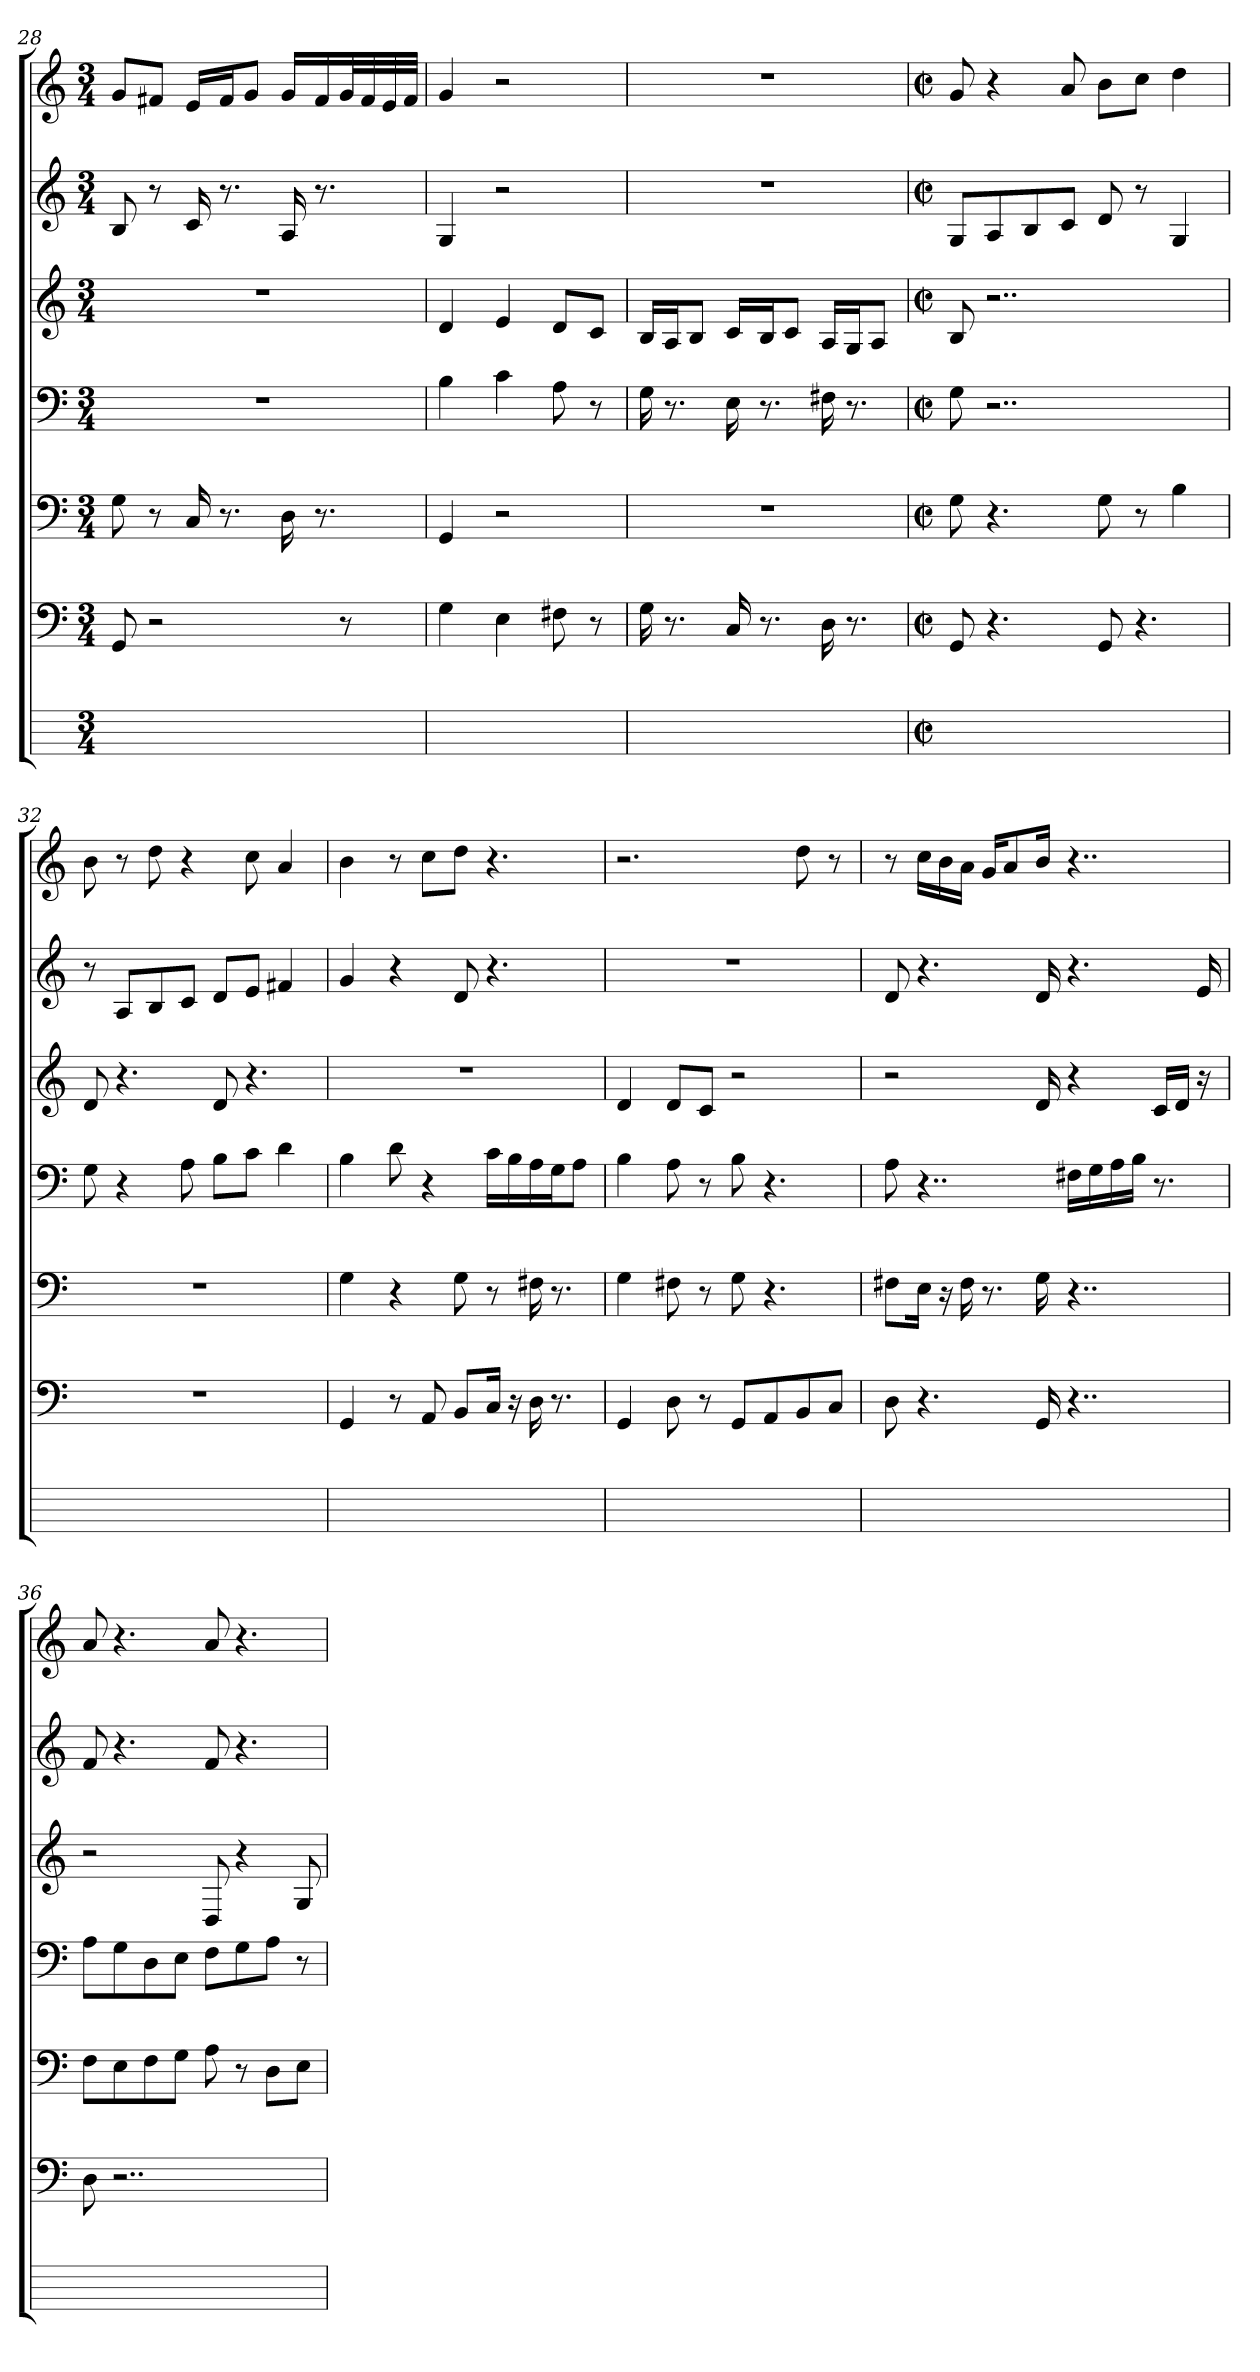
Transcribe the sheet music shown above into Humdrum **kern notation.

**kern	**kern	**kern	**kern	**kern	**kern	**kern
*part7	*part6	*part5	*part4	*part3	*part2	*part1
*staff7	*staff6	*staff5	*staff4	*staff3	*staff2	*staff1
*	*clefF4	*clefF4	*clefF4	*clefG2	*clefG2	*clefG2
*	*k[]	*k[]	*k[]	*k[]	*k[]	*k[]
*	*C:	*C:	*C:	*C:	*C:	*C:
*M3/4	*M3/4	*M3/4	*M3/4	*M3/4	*M3/4	*M3/4
=28	=28	=28	=28	=28	=28	=28
2.ryy	8GG	8G	2.r	2.r	8B	8gL
.	2r	8r	.	.	8r	8f#XiJ
.	.	16C	.	.	16c	16eLL
.	.	8.r	.	.	8.r	16f#jJ
.	.	.	.	.	.	8giJ
.	.	16D	.	.	16A	16giLL
.	.	8.r	.	.	8.r	16f#j
.	8r	.	.	.	.	32gjL
.	.	.	.	.	.	32f#j
.	.	.	.	.	.	32ej
.	.	.	.	.	.	32f#jJJJ
=29	=29	=29	=29	=29	=29	=29
2.ryy	4G	4GG	4B	4d	4G	4g
.	4E	2r	4c	4e	2r	2r
.	8F#XZ	.	8A	8dL	.	.
.	8r	.	8r	8ciJ	.	.
=30	=30	=30	=30	=30	=30	=30
2.ryy	16G	2.r	16G	16BLL	2.r	2.r
.	8.r	.	8.r	16AjJ	.	.
.	.	.	.	8BVJ	.	.
.	16C	.	16E	16cLL	.	.
.	8.r	.	8.r	16BjJ	.	.
.	.	.	.	8cVJ	.	.
.	16D	.	16F#XZ	16ALL	.	.
.	8.r	.	8.r	16GjJ	.	.
.	.	.	.	8AVJ	.	.
=31	=31	=31	=31	=31	=31	=31
*stria6	*	*	*	*	*	*
*M2/2	*M2/2	*M2/2	*M2/2	*M2/2	*M2/2	*M2/2
*met(c|)	*met(c|)	*met(c|)	*met(c|)	*met(c|)	*met(c|)	*met(c|)
1ryy	8GG	8G	8G	8Bi	8GL	8g
.	4.r	4.r	2..r	2..r	8A	4r
.	.	.	.	.	8B	.
.	.	.	.	.	8cJ	8a
.	8GGV	8G	.	.	8d	8bL
.	4.r	8r	.	.	8r	8ccJ
.	.	4Bi	.	.	4G	4dd
=32	=32	=32	=32	=32	=32	=32
1ryy	1r	1r	8G	8d	8r	8b
.	.	.	4r	4.r	8AL	8r
.	.	.	.	.	8B	8dd
.	.	.	8A	.	8cJ	4r
.	.	.	8BL	8d	8dL	.
.	.	.	8cJ	4.r	8eJ	8cc
.	.	.	4d	.	4f#XZ	4a
=33	=33	=33	=33	=33	=33	=33
1ryy	4GG	4G	4B	1r	4g	4b
.	8r	4r	8d	.	4r	8r
.	8AA	.	4r	.	.	8ccL
.	8BBL	8GV	.	.	8d	8ddJ
.	16CJk	8r	16cLL	.	4.r	4.r
.	16r	.	16Bj	.	.	.
.	16D	16F#XZ	16A	.	.	.
.	8.r	8.r	16GjJ	.	.	.
.	.	.	8AVJ	.	.	.
=34	=34	=34	=34	=34	=34	=34
1ryy	4GG	4G	4B	4d	1r	2.r
.	8D	8F#XZ	8A	8dVL	.	.
.	8r	8r	8r	8ciJ	.	.
.	8GGL	8G	8B	2r	.	.
.	8AA	4.r	4.r	.	.	.
.	8BB	.	.	.	.	8dd
.	8CJ	.	.	.	.	8r
=35	=35	=35	=35	=35	=35	=35
1ryy	8D	8F#XiL	8A	2r	8d	8r
.	4.r	16EJk	4..r	.	4.r	16ccLL
.	.	16r	.	.	.	16bj
.	.	16F#Z	.	.	.	16aJJ
.	.	8.r	.	.	.	16gjKL
.	.	.	.	.	.	8aV
.	16GG	16G	.	16d	16d	16bJk
.	4..r	4..r	16F#jLL	4r	4.r	4..r
.	.	.	16Gj	.	.	.
.	.	.	16Aj	.	.	.
.	.	.	16BiJJ	.	.	.
.	.	.	8.r	16cjLL	.	.
.	.	.	.	16dVJJ	.	.
.	.	.	.	16r	16ej	.
=36	=36	=36	=36	=36	=36	=36
1ryy	8D	8FL	8AL	2r	8f	8a
.	2..r	8Ei	8Gi	.	4.r	4.r
.	.	8FV	8D	.	.	.
.	.	8GJ	8EJ	.	.	.
.	.	8A	8FL	8D	8fV	8aV
.	.	8r	8G	4r	4.r	4.r
.	.	8DL	8AJ	.	.	.
.	.	8EJ	8r	8G	.	.
=	=	=	=	=	=	=
*-	*-	*-	*-	*-	*-	*-
